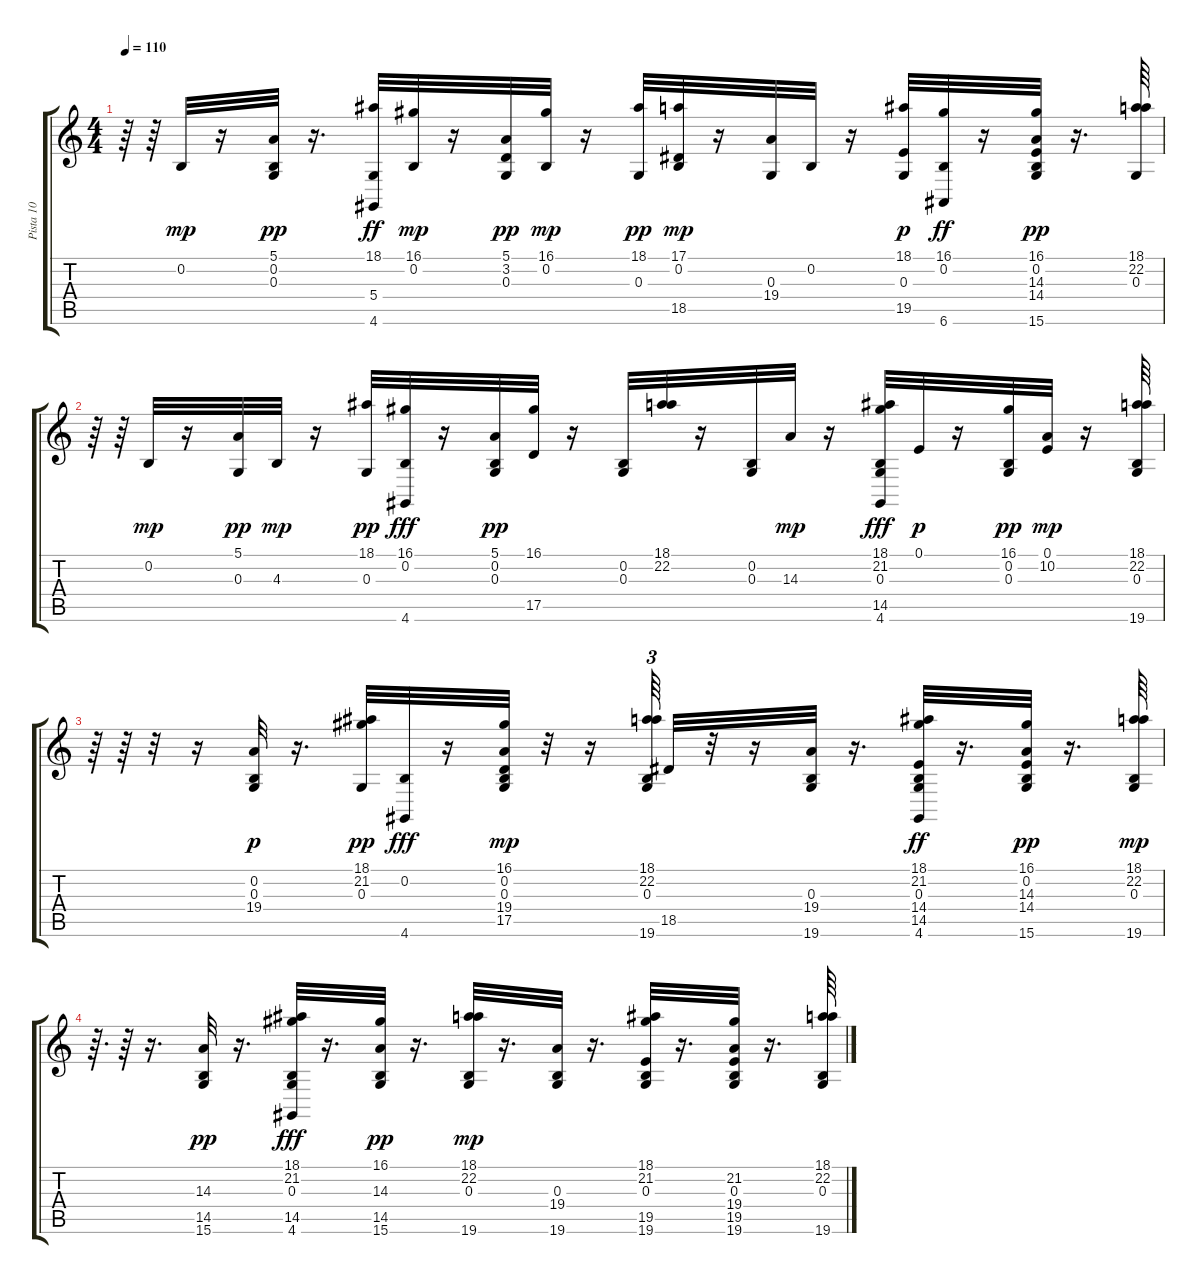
\track ("Pista 10" "Pista 10") {instrument cello}
\staff {score tabs}
\tuning (E4 B3 G3 D3 A2 E2) {hide}
\ts (4 4)
\tempo 110
\clef g2
\ks c
r.64{dy pp} r.64 0.2.32{dy mp} r.16 (5.1 0.2 0.3).32{dy pp} r.16{d} (18.1 5.4 4.6).32{dy ff} (16.1 0.2).32{dy mp} r.16 (5.1 3.2 0.3).32{dy pp} (16.1 0.2).32{dy mp} r.16 (18.1 0.3).32{dy pp} (17.1 0.2 18.5).32{dy mp} r.16 (0.3 19.4).32 0.2.32 r.16 (18.1 0.3 19.5).32{dy p} (16.1 0.2 6.6).32{dy ff} r.16 (16.1 0.2 14.3 14.4 15.6).32{dy pp} r.16{d} (18.1 22.2 0.3).64 |
r.64 r.64 0.2.32{dy mp} r.16 (5.1 0.3).32{dy pp} 4.3.32{dy mp} r.16 (18.1 0.3).32{dy pp} (16.1 0.2 4.6).32{dy fff} r.16 (5.1 0.2 0.3).32{dy pp} (16.1 17.5).32 r.16 (0.2 0.3).32 (18.1 22.2).32 r.16 (0.2 0.3).32 14.3.32{dy mp} r.16 (18.1 21.2 0.3 14.5 4.6).32{dy fff} 0.1.32{dy p} r.16 (16.1 0.2 0.3).32{dy pp} (0.1 10.2).32{dy mp} r.16 (18.1 22.2 0.3 19.6).64 |
r.64 r.64 r.32 r.16 (0.2 0.3 19.4).32{dy p} r.16{d} (18.1 21.2 0.3).32{dy pp} (0.2 4.6).32{dy fff} r.16 (16.1 0.2 0.3 19.4 17.5).32{dy mp} r.32 r.16 (18.1 22.2 0.3 19.6).64{tu (3 2)} 18.5.32 r.32 r.16 (0.3 19.4 19.6).32 r.16{d} (18.1 21.2 0.3 14.4 14.5 4.6).32{dy ff} r.16{d} (16.1 0.2 14.3 14.4 15.6).32{dy pp} r.16{d} (18.1 22.2 0.3 19.6).64{dy mp} |
r.64{d} r.64 r.16{d} (14.3 14.5 15.6).32{dy pp} r.16{d} (18.1 21.2 0.3 14.5 4.6).32{dy fff} r.16{d} (16.1 14.3 14.5 15.6).32{dy pp} r.16{d} (18.1 22.2 0.3 19.6).32{dy mp} r.16{d} (0.3 19.4 19.6).32 r.16{d} (18.1 21.2 0.3 19.5 19.6).32 r.16{d} (21.2 0.3 19.4 19.5 19.6).32 r.16{d} (18.1 22.2 0.3 19.6).64
